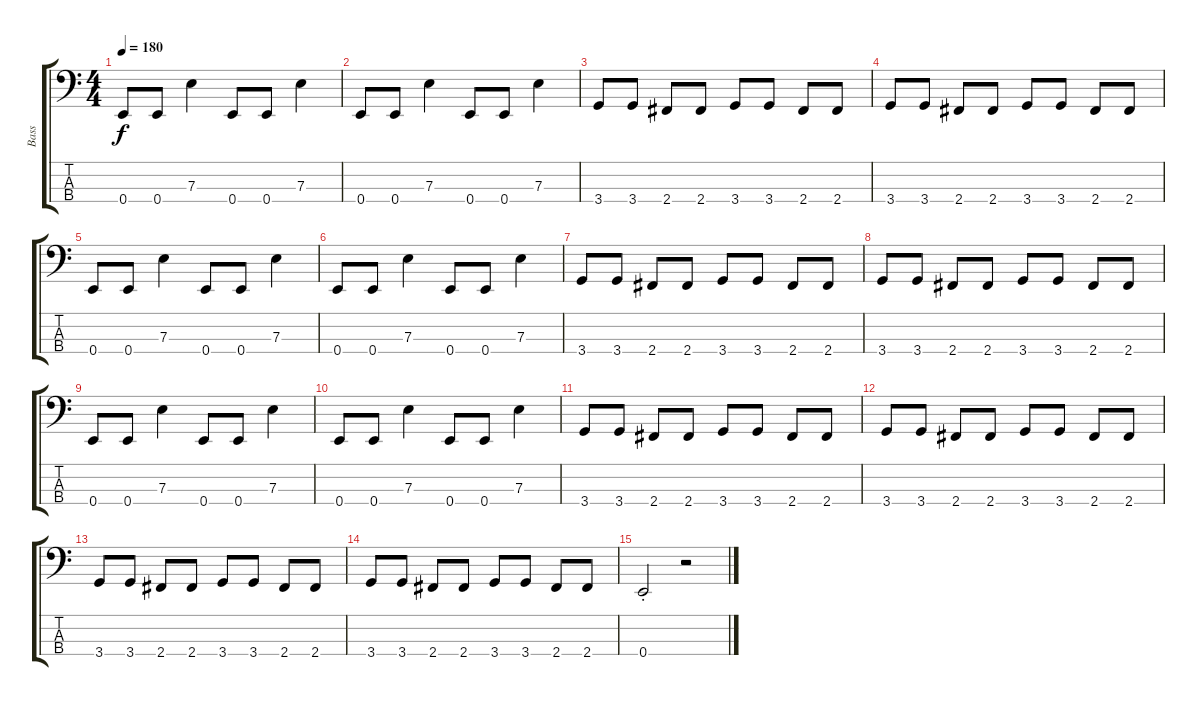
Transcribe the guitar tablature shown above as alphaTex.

\track ("Bass" "Bass") {instrument electricbasspick}
\staff {score tabs}
\tuning (G2 D2 A1 E1) {hide}
\ts (4 4)
\tempo 180
\clef f4
\ks c
0.4.8{dy f} 0.4.8 7.3.4 0.4.8 0.4.8 7.3.4 |
0.4.8 0.4.8 7.3.4 0.4.8 0.4.8 7.3.4 |
3.4.8 3.4.8 2.4.8 2.4.8 3.4.8 3.4.8 2.4.8 2.4.8 |
3.4.8 3.4.8 2.4.8 2.4.8 3.4.8 3.4.8 2.4.8 2.4.8 |
0.4.8 0.4.8 7.3.4 0.4.8 0.4.8 7.3.4 |
0.4.8 0.4.8 7.3.4 0.4.8 0.4.8 7.3.4 |
3.4.8 3.4.8 2.4.8 2.4.8 3.4.8 3.4.8 2.4.8 2.4.8 |
3.4.8 3.4.8 2.4.8 2.4.8 3.4.8 3.4.8 2.4.8 2.4.8 |
0.4.8 0.4.8 7.3.4 0.4.8 0.4.8 7.3.4 |
0.4.8 0.4.8 7.3.4 0.4.8 0.4.8 7.3.4 |
3.4.8 3.4.8 2.4.8 2.4.8 3.4.8 3.4.8 2.4.8 2.4.8 |
3.4.8 3.4.8 2.4.8 2.4.8 3.4.8 3.4.8 2.4.8 2.4.8 |
3.4.8 3.4.8 2.4.8 2.4.8 3.4.8 3.4.8 2.4.8 2.4.8 |
3.4.8 3.4.8 2.4.8 2.4.8 3.4.8 3.4.8 2.4.8 2.4.8 |
0.4{st}.2 r.2
